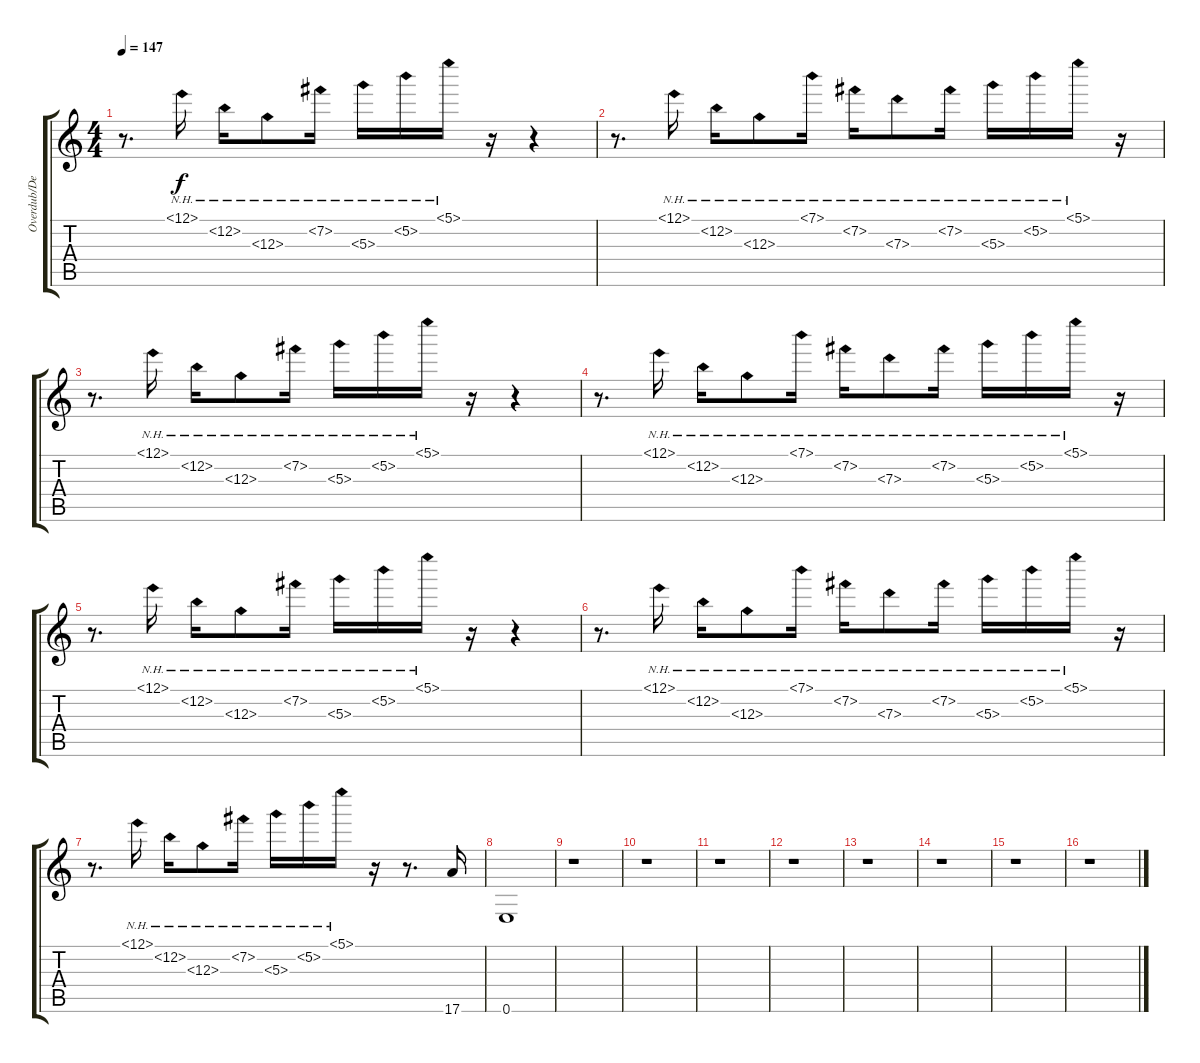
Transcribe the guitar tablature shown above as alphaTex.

\track ("Overdub/Delay" "Overdub/De") {instrument distortionguitar}
\staff {score tabs}
\tuning (E4 B3 G3 D3 A2 E2) {hide}
\ts (4 4)
\tempo 147
\clef g2
\ks c
r.8{d dy f} 12.1{nh}.16 12.2{nh}.16 12.3{nh}.8 7.2{nh}.16 5.3{nh}.16 5.2{nh}.16 5.1{nh}.16 r.16 r.4 |
r.8{d} 12.1{nh}.16 12.2{nh}.16 12.3{nh}.8 7.1{nh}.16 7.2{nh}.16 7.3{nh}.8 7.2{nh}.16 5.3{nh}.16 5.2{nh}.16 5.1{nh}.16 r.16 |
r.8{d} 12.1{nh}.16 12.2{nh}.16 12.3{nh}.8 7.2{nh}.16 5.3{nh}.16 5.2{nh}.16 5.1{nh}.16 r.16 r.4 |
r.8{d} 12.1{nh}.16 12.2{nh}.16 12.3{nh}.8 7.1{nh}.16 7.2{nh}.16 7.3{nh}.8 7.2{nh}.16 5.3{nh}.16 5.2{nh}.16 5.1{nh}.16 r.16 |
r.8{d} 12.1{nh}.16 12.2{nh}.16 12.3{nh}.8 7.2{nh}.16 5.3{nh}.16 5.2{nh}.16 5.1{nh}.16 r.16 r.4 |
r.8{d} 12.1{nh}.16 12.2{nh}.16 12.3{nh}.8 7.1{nh}.16 7.2{nh}.16 7.3{nh}.8 7.2{nh}.16 5.3{nh}.16 5.2{nh}.16 5.1{nh}.16 r.16 |
r.8{d} 12.1{nh}.16 12.2{nh}.16 12.3{nh}.8 7.2{nh}.16 5.3{nh}.16 5.2{nh}.16 5.1{nh}.16 r.16 r.8{d} 17.6.16 |
0.6.1 |
r.1 |
r.1 |
r.1 |
r.1 |
r.1 |
r.1 |
r.1 |
r.1
